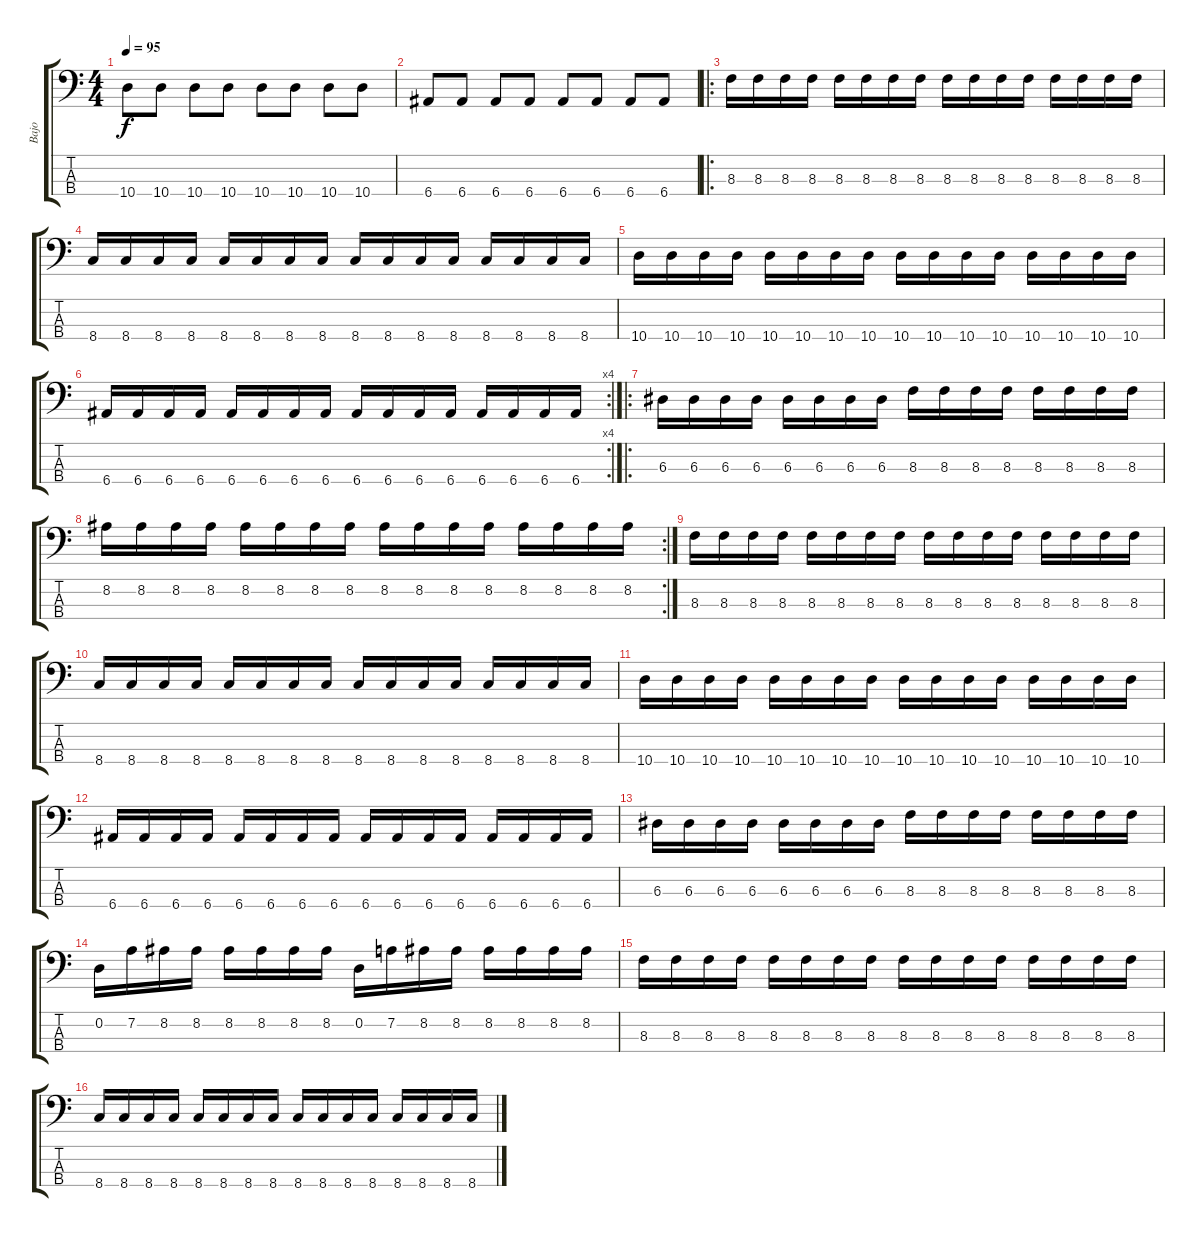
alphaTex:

\track ("Bajo" "Bajo") {instrument electricbasspick}
\staff {score tabs}
\tuning (G2 D2 A1 E1) {hide}
\ts (4 4)
\tempo 95
\clef f4
\ks c
10.4.8{dy f} 10.4.8 10.4.8 10.4.8 10.4.8 10.4.8 10.4.8 10.4.8 |
6.4.8 6.4.8 6.4.8 6.4.8 6.4.8 6.4.8 6.4.8 6.4.8 |
\ro
8.3.16 8.3.16 8.3.16 8.3.16 8.3.16 8.3.16 8.3.16 8.3.16 8.3.16 8.3.16 8.3.16 8.3.16 8.3.16 8.3.16 8.3.16 8.3.16 |
8.4.16 8.4.16 8.4.16 8.4.16 8.4.16 8.4.16 8.4.16 8.4.16 8.4.16 8.4.16 8.4.16 8.4.16 8.4.16 8.4.16 8.4.16 8.4.16 |
10.4.16 10.4.16 10.4.16 10.4.16 10.4.16 10.4.16 10.4.16 10.4.16 10.4.16 10.4.16 10.4.16 10.4.16 10.4.16 10.4.16 10.4.16 10.4.16 |
\rc 4
6.4.16 6.4.16 6.4.16 6.4.16 6.4.16 6.4.16 6.4.16 6.4.16 6.4.16 6.4.16 6.4.16 6.4.16 6.4.16 6.4.16 6.4.16 6.4.16 |
\ro
6.3.16 6.3.16 6.3.16 6.3.16 6.3.16 6.3.16 6.3.16 6.3.16 8.3.16 8.3.16 8.3.16 8.3.16 8.3.16 8.3.16 8.3.16 8.3.16 |
\rc 2
8.2.16 8.2.16 8.2.16 8.2.16 8.2.16 8.2.16 8.2.16 8.2.16 8.2.16 8.2.16 8.2.16 8.2.16 8.2.16 8.2.16 8.2.16 8.2.16 |
8.3.16 8.3.16 8.3.16 8.3.16 8.3.16 8.3.16 8.3.16 8.3.16 8.3.16 8.3.16 8.3.16 8.3.16 8.3.16 8.3.16 8.3.16 8.3.16 |
8.4.16 8.4.16 8.4.16 8.4.16 8.4.16 8.4.16 8.4.16 8.4.16 8.4.16 8.4.16 8.4.16 8.4.16 8.4.16 8.4.16 8.4.16 8.4.16 |
10.4.16 10.4.16 10.4.16 10.4.16 10.4.16 10.4.16 10.4.16 10.4.16 10.4.16 10.4.16 10.4.16 10.4.16 10.4.16 10.4.16 10.4.16 10.4.16 |
6.4.16 6.4.16 6.4.16 6.4.16 6.4.16 6.4.16 6.4.16 6.4.16 6.4.16 6.4.16 6.4.16 6.4.16 6.4.16 6.4.16 6.4.16 6.4.16 |
6.3.16 6.3.16 6.3.16 6.3.16 6.3.16 6.3.16 6.3.16 6.3.16 8.3.16 8.3.16 8.3.16 8.3.16 8.3.16 8.3.16 8.3.16 8.3.16 |
0.2.16 7.2.16 8.2.16 8.2.16 8.2.16 8.2.16 8.2.16 8.2.16 0.2.16 7.2.16 8.2.16 8.2.16 8.2.16 8.2.16 8.2.16 8.2.16 |
8.3.16 8.3.16 8.3.16 8.3.16 8.3.16 8.3.16 8.3.16 8.3.16 8.3.16 8.3.16 8.3.16 8.3.16 8.3.16 8.3.16 8.3.16 8.3.16 |
8.4.16 8.4.16 8.4.16 8.4.16 8.4.16 8.4.16 8.4.16 8.4.16 8.4.16 8.4.16 8.4.16 8.4.16 8.4.16 8.4.16 8.4.16 8.4.16
